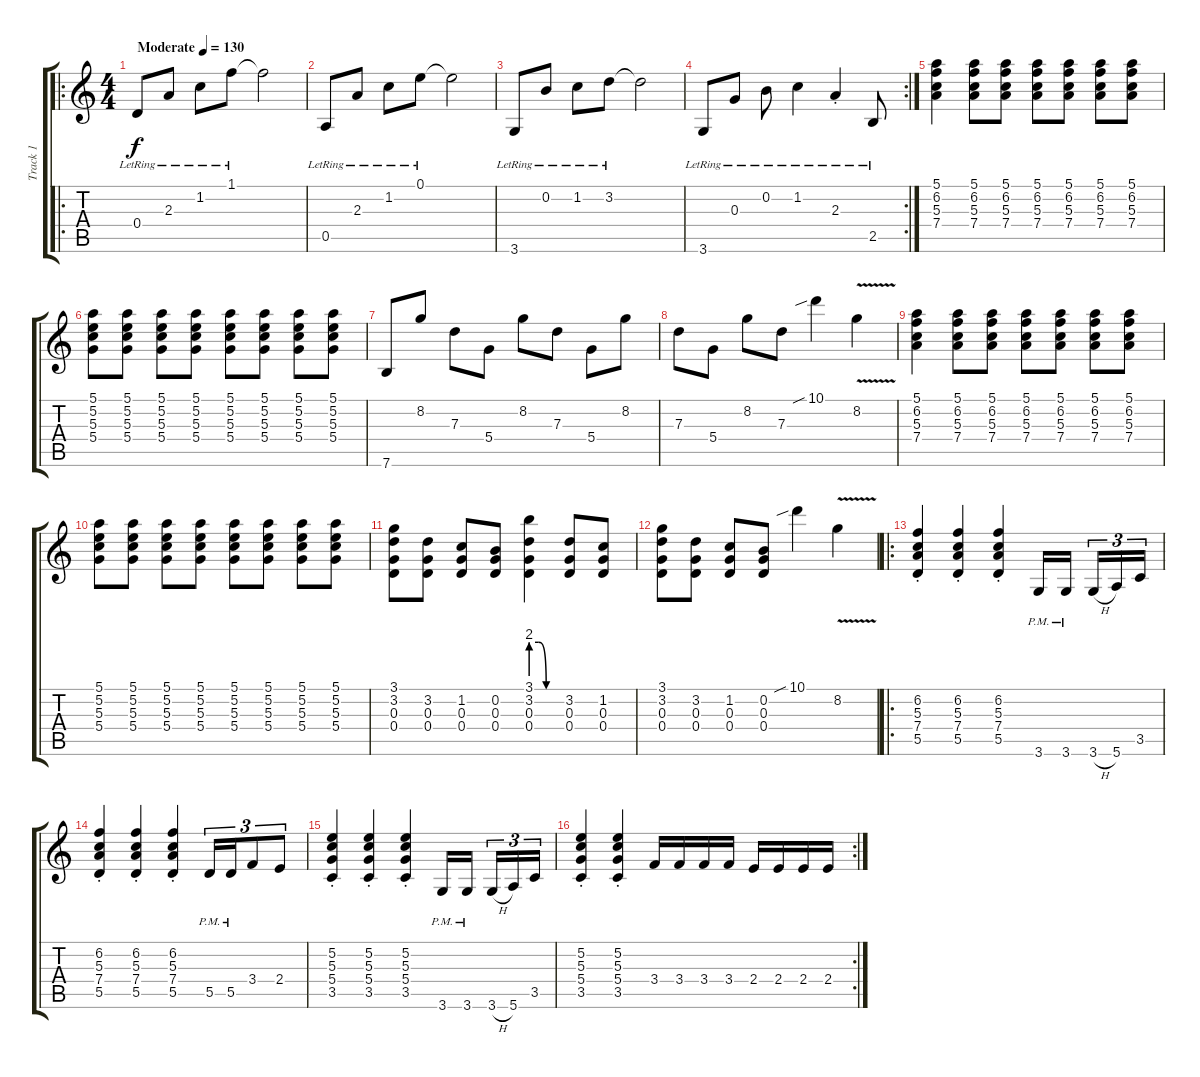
\track ("Track 1" "Track 1") {instrument distortionguitar}
\staff {score tabs}
\tuning (E4 B3 G3 D3 A2 E2) {hide}
\ro
\ts (4 4)
\tempo (130 "Moderate")
\clef g2
\ks c
0.4{lr}.8{dy f instrument distortionguitar} 2.3{lr}.8 1.2{lr}.8 1.1{lr}.8 1.1{t}.2 |
0.5{lr}.8 2.3{lr}.8 1.2{lr}.8 0.1{lr}.8 0.1{t}.2 |
3.6{lr}.8 0.2{lr}.8 1.2{lr}.8 3.2{lr}.8 3.2{t}.2 |
\rc 2
3.6{lr}.8 0.3{lr}.8 0.2{lr}.8 1.2{lr}.4 2.3{st lr}.4 2.5{lr}.8 |
(5.1 6.2 5.3 7.4).4 (5.1 6.2 5.3 7.4).8 (5.1 6.2 5.3 7.4).8 (5.1 6.2 5.3 7.4).8 (5.1 6.2 5.3 7.4).8 (5.1 6.2 5.3 7.4).8 (5.1 6.2 5.3 7.4).8 |
(5.1 5.2 5.3 5.4).8 (5.1 5.2 5.3 5.4).8 (5.1 5.2 5.3 5.4).8 (5.1 5.2 5.3 5.4).8 (5.1 5.2 5.3 5.4).8 (5.1 5.2 5.3 5.4).8 (5.1 5.2 5.3 5.4).8 (5.1 5.2 5.3 5.4).8 |
7.6.8 8.2.8 7.3.8 5.4.8 8.2.8 7.3.8 5.4.8 8.2.8 |
7.3.8 5.4.8 8.2.8 7.3.8 10.1{sib}.4 8.2{v}.4 |
(5.1 6.2 5.3 7.4).4 (5.1 6.2 5.3 7.4).8 (5.1 6.2 5.3 7.4).8 (5.1 6.2 5.3 7.4).8 (5.1 6.2 5.3 7.4).8 (5.1 6.2 5.3 7.4).8 (5.1 6.2 5.3 7.4).8 |
(5.1 5.2 5.3 5.4).8 (5.1 5.2 5.3 5.4).8 (5.1 5.2 5.3 5.4).8 (5.1 5.2 5.3 5.4).8 (5.1 5.2 5.3 5.4).8 (5.1 5.2 5.3 5.4).8 (5.1 5.2 5.3 5.4).8 (5.1 5.2 5.3 5.4).8 |
(3.1 3.2 0.3 0.4).8 (3.2 0.3 0.4).8 (1.2 0.3 0.4).8 (0.2 0.3 0.4).8 (3.1{be (custom 0 8 15 8 30 0 60 0)} 3.2 0.3 0.4).4 (3.2 0.3 0.4).8 (1.2 0.3 0.4).8 |
(3.1 3.2 0.3 0.4).8 (3.2 0.3 0.4).8 (1.2 0.3 0.4).8 (0.2 0.3 0.4).8 10.1{sib}.4 8.2{v}.4 |
\ro
(6.2{st} 5.3{st} 7.4{st} 5.5{st}).4 (6.2{st} 5.3{st} 7.4{st} 5.5{st}).4 (6.2{st} 5.3{st} 7.4{st} 5.5{st}).4 3.6{pm}.16 3.6{pm}.16{beam splitsecondary} 3.6{h}.16{tu (3 2)} 5.6.16{tu (3 2)} 3.5.16{tu (3 2)} |
(6.2{st} 5.3{st} 7.4{st} 5.5{st}).4 (6.2{st} 5.3{st} 7.4{st} 5.5{st}).4 (6.2{st} 5.3{st} 7.4{st} 5.5{st}).4 5.5{pm}.16{tu (3 2)} 5.5{pm}.16{tu (3 2)} 3.4.8{tu (3 2)} 2.4.8{tu (3 2)} |
(5.2{st} 5.3{st} 5.4{st} 3.5{st}).4 (5.2{st} 5.3{st} 5.4{st} 3.5{st}).4 (5.2{st} 5.3{st} 5.4{st} 3.5{st}).4 3.6{pm}.16 3.6{pm}.16{beam splitsecondary} 3.6{h}.16{tu (3 2)} 5.6.16{tu (3 2)} 3.5.16{tu (3 2)} |
\rc 2
(5.2{st} 5.3{st} 5.4{st} 3.5{st}).4 (5.2{st} 5.3{st} 5.4{st} 3.5{st}).4 3.4.16 3.4.16 3.4.16 3.4.16 2.4.16 2.4.16 2.4.16 2.4.16
